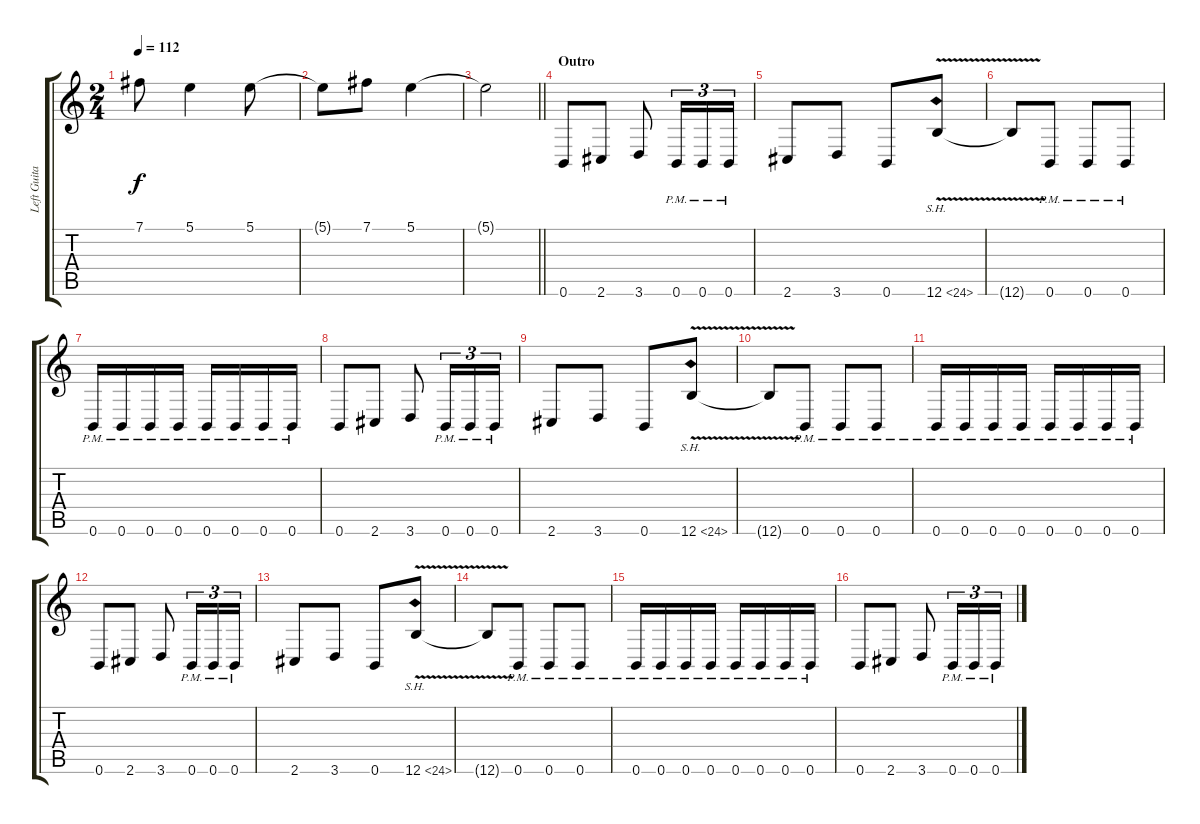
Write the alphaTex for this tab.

\track ("Left Guitar" "Left Guita") {instrument overdrivenguitar}
\staff {score tabs}
\tuning (B3 Gb3 D3 A2 E2 B1) {hide}
\ts (2 4)
\tempo 112
\clef g2
\ks c
7.1.8{dy f} 5.1.4 5.1.8 |
5.1{t}.8 7.1.8 5.1.4 |
\barLineRight lightlight
5.1{t}.2 |
\section ("" "Outro")
0.6.8 2.6.8 3.6.8 0.6{pm}.16{tu (3 2)} 0.6{pm}.16{tu (3 2)} 0.6{pm}.16{tu (3 2)} |
2.6.8 3.6.8 0.6.8 12.6{sh 12 v}.8 |
12.6{t}.8 0.6{pm}.8 0.6{pm}.8 0.6{pm}.8 |
0.6{pm}.16 0.6{pm}.16 0.6{pm}.16 0.6{pm}.16 0.6{pm}.16 0.6{pm}.16 0.6{pm}.16 0.6{pm}.16 |
0.6.8 2.6.8 3.6.8 0.6{pm}.16{tu (3 2)} 0.6{pm}.16{tu (3 2)} 0.6{pm}.16{tu (3 2)} |
2.6.8 3.6.8 0.6.8 12.6{sh 12 v}.8 |
12.6{t}.8 0.6{pm}.8 0.6{pm}.8 0.6{pm}.8 |
0.6{pm}.16 0.6{pm}.16 0.6{pm}.16 0.6{pm}.16 0.6{pm}.16 0.6{pm}.16 0.6{pm}.16 0.6{pm}.16 |
0.6.8 2.6.8 3.6.8 0.6{pm}.16{tu (3 2)} 0.6{pm}.16{tu (3 2)} 0.6{pm}.16{tu (3 2)} |
2.6.8 3.6.8 0.6.8 12.6{sh 12 v}.8 |
12.6{t}.8 0.6{pm}.8 0.6{pm}.8 0.6{pm}.8 |
0.6{pm}.16 0.6{pm}.16 0.6{pm}.16 0.6{pm}.16 0.6{pm}.16 0.6{pm}.16 0.6{pm}.16 0.6{pm}.16 |
0.6.8 2.6.8 3.6.8 0.6{pm}.16{tu (3 2)} 0.6{pm}.16{tu (3 2)} 0.6{pm}.16{tu (3 2)}
